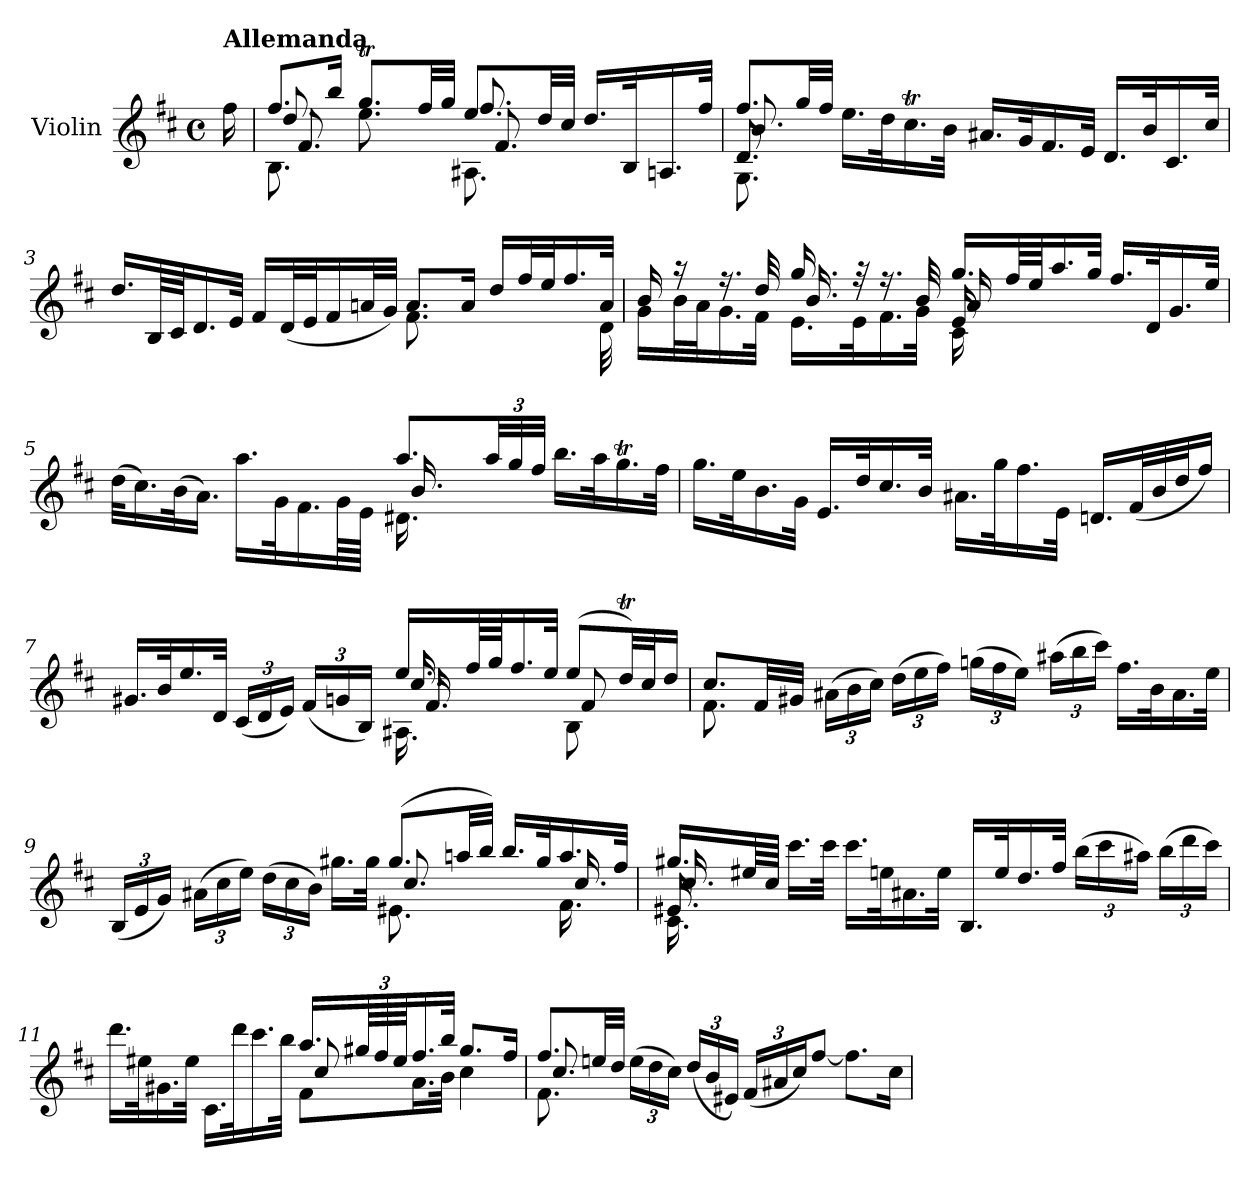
**kern
*part1
*staff1
*I"Violin
*I'Vln.
*clefG2
*k[f#c#]
*M4/4
*met(c)
=
!LO:TX:a:B:t=Allemanda
16ff#\
=1
*^
*	*^
*	*	*^
8.ff#/L	8.B\	8.dd/	8.f#/
16bb/Jk	16ryy	16ryy	16ryy
8.ggT/L	8.ee\	4ryy	4ryy
32ff#/LL	16ryy	.	.
32gg/JJJ	.	.	.
8.ee/L	8.A#X\	8.ff#/	8.f#/
32dd/LL	16ryy	16ryy	16ryy
32cc#/JJJ	.	.	.
16.dd/LL	4ryy	4ryy	4ryy
32B/K	.	.	.
16.An/	.	.	.
32ff#/JJk	.	.	.
=2	=2	=2	=2
8.ff#/L	8.G\	8.b/	8.d/
32gg/LL	16ryy	16ryy	16ryy
32ff#/JJJ	.	.	.
16.ee\LL	4ryy	4ryy	4ryy
32dd\K	.	.	.
16.cc#t\	.	.	.
32b\JJk	.	.	.
16.a#X/LL	2ryy	2ryy	2ryy
32g/K	.	.	.
16.f#/	.	.	.
32e/JJk	.	.	.
16.d/LL	.	.	.
32b/K	.	.	.
16.c#/	.	.	.
32cc#/JJk	.	.	.
*	*v	*v	*v
=3	=3
16.dd/LL	2ryy
64B/LL	.
64c#/JJ	.
16.d/	.
32e/JJk	.
16f#/LL	.
(<32d/L	.
32e/J	.
16f#/	.
32an/L	.
32g/JJJ)	.
8.a/L	8.f#\
16a/Jk	16ryy
16dd/LL	8ryy
32ff#/L	.
32ee/J	.
16.ff#/	16.ryy
32a/JJk	32d\
=4	=4
*^	*^
16b/	16g\LL	4ryy	2ryy
16r	32b\L	.	.
.	32a\J	.	.
16.r	16.g\	.	.
32dd/	32f#\JJk	.	.
16.gg/	16.e\LL	16.b/	.
32r	32e\K	32ryy	.
16.r	16.f#\	8ryy	.
32b/	32g\JJk	.	.
16.gg/LL	16c#\	16a/	16e/
.	16ryy	16ryy	16ryy
64ff#/LL	.	.	.
64ee/JJ	.	.	.
16.aa/	8ryy	8ryy	8ryy
32gg/JJk	.	.	.
16.ff#/LL	4ryy	4ryy	4ryy
32d/K	.	.	.
16.g/	.	.	.
32ee/JJk	.	.	.
*	*	*v	*v
=5	=5	=5
(>32dd\KLL	2ryy	2ryy
16.cc#\)	.	.
(>32b\K	.	.
16.a\JJ)	.	.
16.aa\LL	.	.
32g\K	.	.
16.f#\	.	.
64g\LL	.	.
64e\JJJJ	.	.
8.aa/L	16.d#X\	16.b/
.	32ryy	32ryy
.	8ryy	8ryy
*Xbrackettup	*	*
48aa/LL	.	.
48gg/	.	.
48ff#/JJJ	.	.
16.bb\LL	4ryy	4ryy
32aa\K	.	.
16.ggT\	.	.
32ff#\JJk	.	.
*v	*v	*v
=6
16.gg\LL
32ee\K
16.b\
32g\JJk
16.e/LL
32dd/K
16.cc#/
32b/JJk
16.a#X\LL
32gg\K
16.ff#\
32e\JJk
16.dn/LL
(<32f#/L
32b/
32dd/J
16ff#/JJ)
=7
*^
*	*^
*	*	*^
16.g#X/LL	2ryy	2ryy	2ryy
32b/K	.	.	.
16.ee/	.	.	.
32d/JJk	.	.	.
(<24c#/LL	.	.	.
24d/	.	.	.
24e/JJ)	.	.	.
(<24f#/LL	.	.	.
24gn/	.	.	.
24B/JJ)	.	.	.
16.ee/LL	16.A#X\	16.cc#/	16.f#/
64ff#/LL	32ryy	32ryy	32ryy
64gg/JJ	.	.	.
16.ff#/	8ryy	8ryy	8ryy
32ee/JJk	.	.	.
(>8ee/L	8B\	8f#/	8ryy
32ddT/LL)	8ryy	8ryy	8ryy
32cc#/J	.	.	.
16dd/JJ	.	.	.
*	*v	*v	*v
=8	=8
8.cc#/L	8.f#\
32f#/LL	16ryy
32g#X/JJJ	.
(<24a#X\LL	4ryy
24b\	.
24cc#\JJ)	.
(>24dd\LL	.
24ee\	.
24ff#\JJ)	.
(>24ggn\LL	2ryy
24ff#\	.
24ee\JJ)	.
(>24aa#X\LL	.
24bb\	.
24ccc#\JJ)	.
16.ff#\LL	.
32b\K	.
16.a#\	.
32ee\JJk	.
=9	=9
*	*^
(<24B/LL	2ryy	2ryy
24e/	.	.
24g/JJ)	.	.
(>24a#X\LL	.	.
24cc#\	.	.
24ee\JJ)	.	.
(>24dd\LL	.	.
24cc#\	.	.
24b\JJ)	.	.
16.gg#X\LL	.	.
32gg#\JJk	.	.
(>8.gg#/L	8.e#X\	8.cc#/
32aan/LL	16ryy	16ryy
32bb/JJJ)	.	.
16.bb/LL	8ryy	8ryy
32gg#/K	.	.
16.aa/	16.f#\	16.cc#/
32ff#/JJk	32ryy	32ryy
=10	=10	=10
*	*	*^
16.gg#X/LL	16.cc#/	16.e#X/	16.c#\
64ee#X/LL	32ryy	32ryy	32ryy
64cc#/JJJJ	.	.	.
16.ccc#\LL	8ryy	8ryy	8ryy
32ccc#\JJk	.	.	.
16.ccc#\LL	4ryy	4ryy	4ryy
32een\K	.	.	.
16.a#X\	.	.	.
32ee\JJk	.	.	.
16.B/LL	2ryy	2ryy	2ryy
32ee/K	.	.	.
16.dd/	.	.	.
32ff#/JJk	.	.	.
(>24bb\LL	.	.	.
24ccc#\	.	.	.
24aa#X\JJ)	.	.	.
(>24bb\LL	.	.	.
24ddd\	.	.	.
24ccc#\JJ)	.	.	.
*	*	*v	*v
=11	=11	=11
16.ddd\LL	2ryy	2ryy
32ee#X\K	.	.
16.g#X\	.	.
32ee#\JJk	.	.
16.c#\LL	.	.
32ddd\K	.	.
16.ccc#\	.	.
32bb\JJk	.	.
16.aa/LL	8f#\L	8cc#/
96gg#X/LL	.	.
96ff#/	.	.
96ee#/JJ	.	.
16.ff#/	16.a\L	8ryy
32bb/JJk	32b\JJk	.
8.gg#/L	4cc#\	4ryy
16ff#/Jk	.	.
=11X1	=11X1	=11X1
8.ff#/L	8.f#\	8.cc#/
32een/LL	16ryy	16ryy
32dd/JJJ	.	.
(>24ee\LL	4ryy	4ryy
24dd\	.	.
24cc#\JJ)	.	.
(<24dd/LL	.	.
24b/	.	.
24e#X/JJ)	.	.
(<24f#/LL	2ryy	2ryy
24a#X/	.	.
24cc#/J)	.	.
[8ff#/J	.	.
8.ff#\L]	.	.
16cc#\Jk	.	.
*v	*v	*v
=
*-
